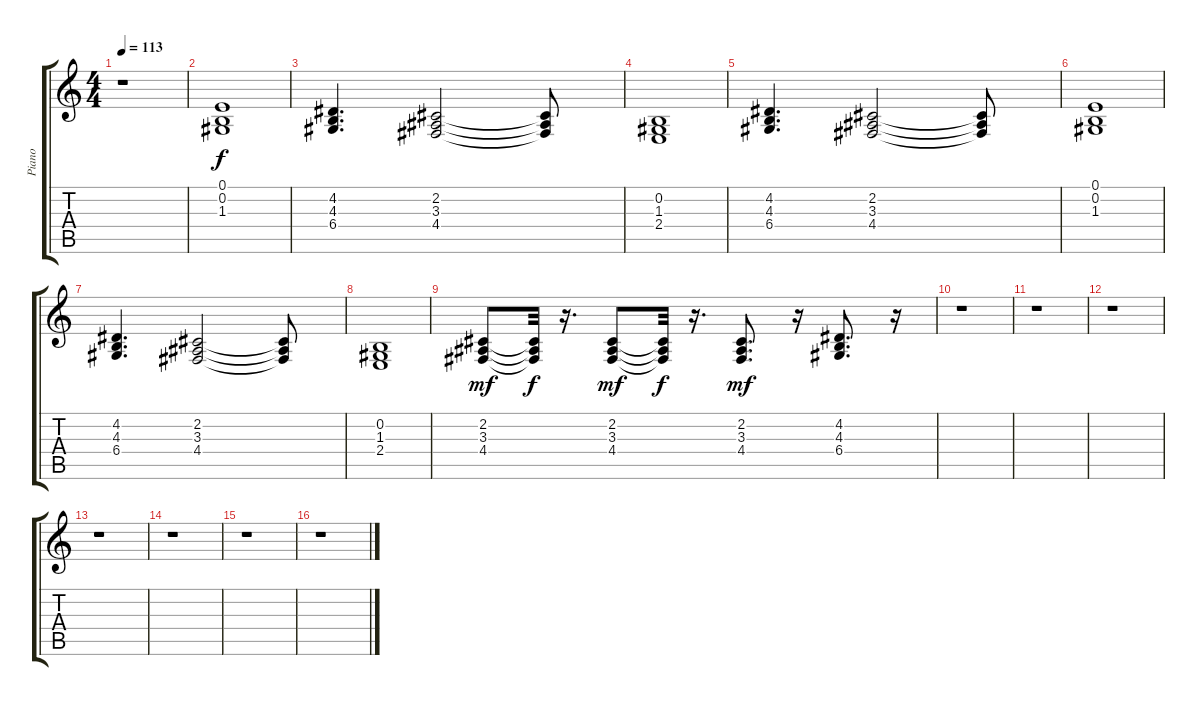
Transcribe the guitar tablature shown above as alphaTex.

\track ("Piano" "Piano") {instrument electricpiano2}
\staff {score tabs}
\tuning (E4 B3 G3 D3 A2 E2) {hide}
\ts (4 4)
\tempo 113
\clef g2
\ks c
r.1{dy mf} |
(0.1 0.2 1.3).1{dy f} |
(4.2 4.3 6.4).4{d} (2.2 3.3 4.4).2 (2.2{t} 3.3{t} 4.4{t}).8 |
(0.2 1.3 2.4).1 |
(4.2 4.3 6.4).4{d} (2.2 3.3 4.4).2 (2.2{t} 3.3{t} 4.4{t}).8 |
(0.1 0.2 1.3).1 |
(4.2 4.3 6.4).4{d} (2.2 3.3 4.4).2 (2.2{t} 3.3{t} 4.4{t}).8 |
(0.2 1.3 2.4).1 |
(2.2 3.3 4.4).8{dy mf} (2.2{t} 3.3{t} 4.4{t}).32{dy f} r.16{d} (2.2 3.3 4.4).8{dy mf} (2.2{t} 3.3{t} 4.4{t}).32{dy f} r.16{d} (2.2 3.3 4.4).8{d dy mf} r.16 (4.2 4.3 6.4).8{d} r.16 |
r.1 |
r.1 |
r.1 |
r.1 |
r.1 |
r.1 |
r.1
